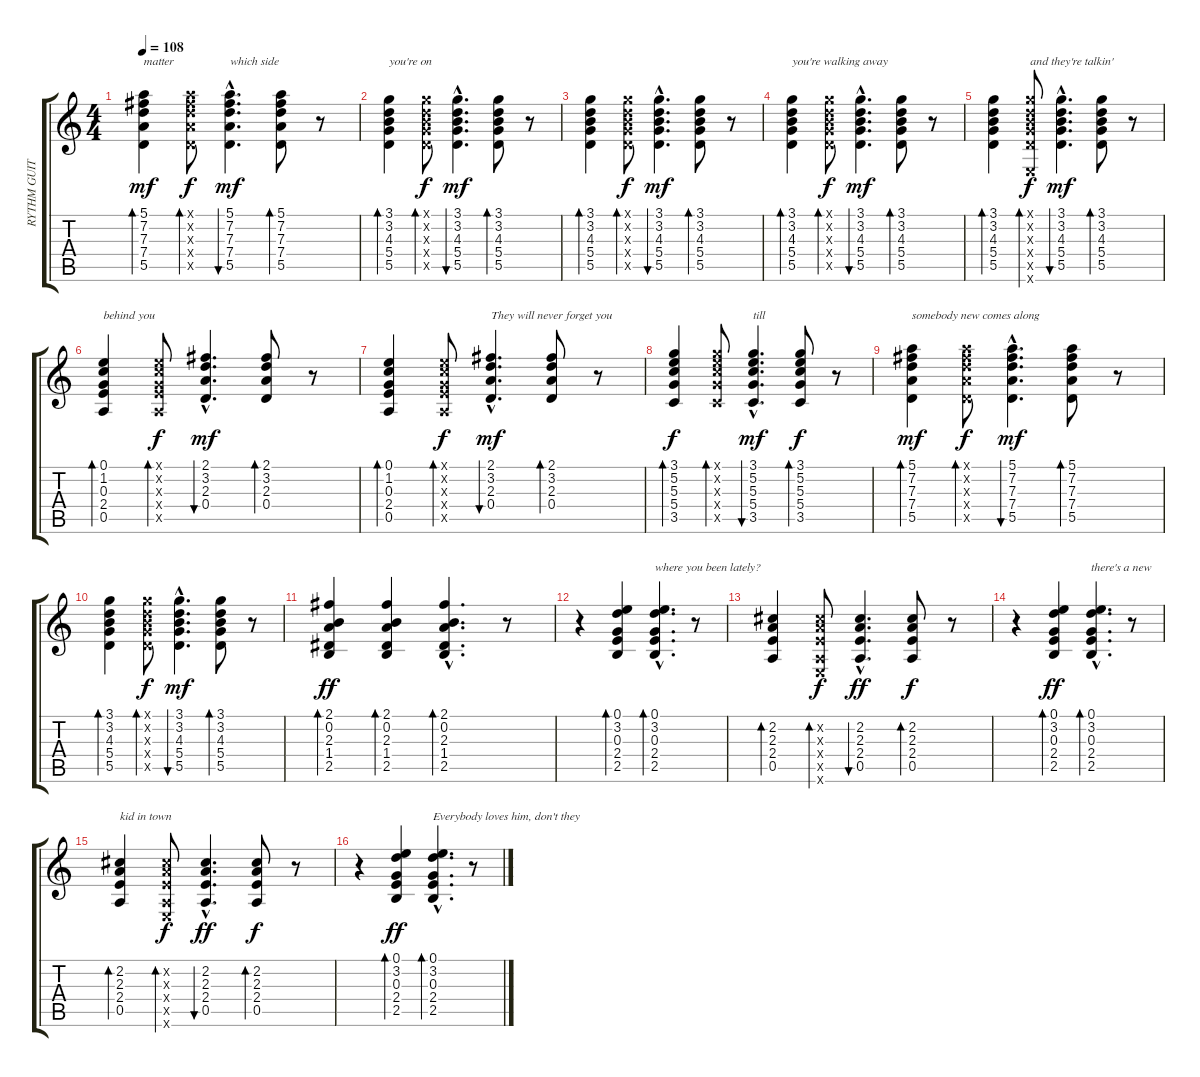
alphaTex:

\track ("RYTHM GUITAR" "RYTHM GUIT") {instrument acousticguitarsteel}
\staff {score tabs}
\tuning (E4 B3 G3 D3 A2 E2) {hide}
\ts (4 4)
\tempo 108
\clef g2
\ks c
(5.1 7.2 7.3 7.4 5.5).4{bd 60 txt "matter" dy mf} (5.1{x} 7.2{x} 7.3{x} 7.4{x} 5.5{x}).8{bd 60 dy f} (5.1{hac} 7.2{hac} 7.3{hac} 7.4{hac} 5.5{hac}).4{d bu 60 txt "which side" dy mf} (5.1 7.2 7.3 7.4 5.5).8{bd 60} r.8 |
(3.1 3.2 4.3 5.4 5.5).4{bd 60 txt "you're on"} (3.1{x} 3.2{x} 4.3{x} 5.4{x} 5.5{x}).8{bd 60 dy f} (3.1{hac} 3.2{hac} 4.3{hac} 5.4{hac} 5.5{hac}).4{d bu 60 dy mf} (3.1 3.2 4.3 5.4 5.5).8{bd 60} r.8 |
(3.1 3.2 4.3 5.4 5.5).4{bd 60} (3.1{x} 3.2{x} 4.3{x} 5.4{x} 5.5{x}).8{bd 60 dy f} (3.1{hac} 3.2{hac} 4.3{hac} 5.4{hac} 5.5{hac}).4{d bu 60 dy mf} (3.1 3.2 4.3 5.4 5.5).8{bd 60} r.8 |
(3.1 3.2 4.3 5.4 5.5).4{bd 60 txt "you're walking away"} (3.1{x} 3.2{x} 4.3{x} 5.4{x} 5.5{x}).8{bd 60 dy f} (3.1{hac} 3.2{hac} 4.3{hac} 5.4{hac} 5.5{hac}).4{d bu 60 dy mf} (3.1 3.2 4.3 5.4 5.5).8{bd 60} r.8 |
(3.1 3.2 4.3 5.4 5.5).4{bd 60} (3.1{x} 3.2{x} 4.3{x} 5.4{x} 5.5{x} 0.6{x}).8{bd 60 txt "and they're talkin'" dy f} (3.1{hac} 3.2{hac} 4.3{hac} 5.4{hac} 5.5{hac}).4{d bu 60 dy mf} (3.1 3.2 4.3 5.4 5.5).8{bd 60} r.8 |
(0.1 1.2 0.3 2.4 0.5).4{bd 60 txt "behind you"} (0.1{x} 1.2{x} 0.3{x} 2.4{x} 0.5{x}).8{bd 60 dy f} (2.1{hac} 3.2{hac} 2.3{hac} 0.4{hac}).4{d bu 60 dy mf} (2.1 3.2 2.3 0.4).8{bd 60} r.8 |
(0.1 1.2 0.3 2.4 0.5).4{bd 60} (0.1{x} 1.2{x} 0.3{x} 2.4{x} 0.5{x}).8{bd 60 dy f} (2.1{hac} 3.2{hac} 2.3{hac} 0.4{hac}).4{d bu 60 txt "They will never forget you" dy mf} (2.1 3.2 2.3 0.4).8{bd 60} r.8 |
(3.1 5.2 5.3 5.4 3.5).4{bd 60 dy f} (3.1{x} 5.2{x} 5.3{x} 5.4{x} 3.5{x}).8{bd 60} (3.1{hac} 5.2{hac} 5.3{hac} 5.4{hac} 3.5{hac}).4{d bu 60 txt "till" dy mf} (3.1 5.2 5.3 5.4 3.5).8{bd 60 dy f} r.8 |
(5.1 7.2 7.3 7.4 5.5).4{bd 60 txt "somebody new comes along" dy mf} (5.1{x} 7.2{x} 7.3{x} 7.4{x} 5.5{x}).8{bd 60 dy f} (5.1{hac} 7.2{hac} 7.3{hac} 7.4{hac} 5.5{hac}).4{d bu 60 dy mf} (5.1 7.2 7.3 7.4 5.5).8{bd 60} r.8 |
(3.1 3.2 4.3 5.4 5.5).4{bd 60} (3.1{x} 3.2{x} 4.3{x} 5.4{x} 5.5{x}).8{bd 60 dy f} (3.1{hac} 3.2{hac} 4.3{hac} 5.4{hac} 5.5{hac}).4{d bu 60 dy mf} (3.1 3.2 4.3 5.4 5.5).8{bd 60} r.8 |
(2.1 0.2 2.3 1.4 2.5).4{bd 60 dy ff} (2.1 0.2 2.3 1.4 2.5).4{bd 60} (2.1{hac} 0.2{hac} 2.3{hac} 1.4{hac} 2.5{hac}).4{d bd 60} r.8 |
r.4 (0.1 3.2 0.3 2.4 2.5).4{bd 60} (0.1{hac} 3.2{hac} 0.3{hac} 2.4{hac} 2.5{hac}).4{d bd 60 txt "where you been lately?"} r.8 |
(2.2 2.3 2.4 0.5).4{bd 60} (2.2{x} 2.3{x} 2.4{x} 0.5{x} 0.6{x}).8{bd 60 dy f} (2.2{hac} 2.3{hac} 2.4{hac} 0.5{hac}).4{d bu 60 dy ff} (2.2 2.3 2.4 0.5).8{bd 60 dy f} r.8 |
r.4 (0.1 3.2 0.3 2.4 2.5).4{bd 60 dy ff} (0.1{hac} 3.2{hac} 0.3{hac} 2.4{hac} 2.5{hac}).4{d bd 60 txt "there's a new"} r.8 |
(2.2 2.3 2.4 0.5).4{bd 60 txt "kid in town"} (2.2{x} 2.3{x} 2.4{x} 0.5{x} 0.6{x}).8{bd 60 dy f} (2.2{hac} 2.3{hac} 2.4{hac} 0.5{hac}).4{d bu 60 dy ff} (2.2 2.3 2.4 0.5).8{bd 60 dy f} r.8 |
r.4 (0.1 3.2 0.3 2.4 2.5).4{bd 60 dy ff} (0.1{hac} 3.2{hac} 0.3{hac} 2.4{hac} 2.5{hac}).4{d bd 60 txt "Everybody loves him, don't they"} r.8
